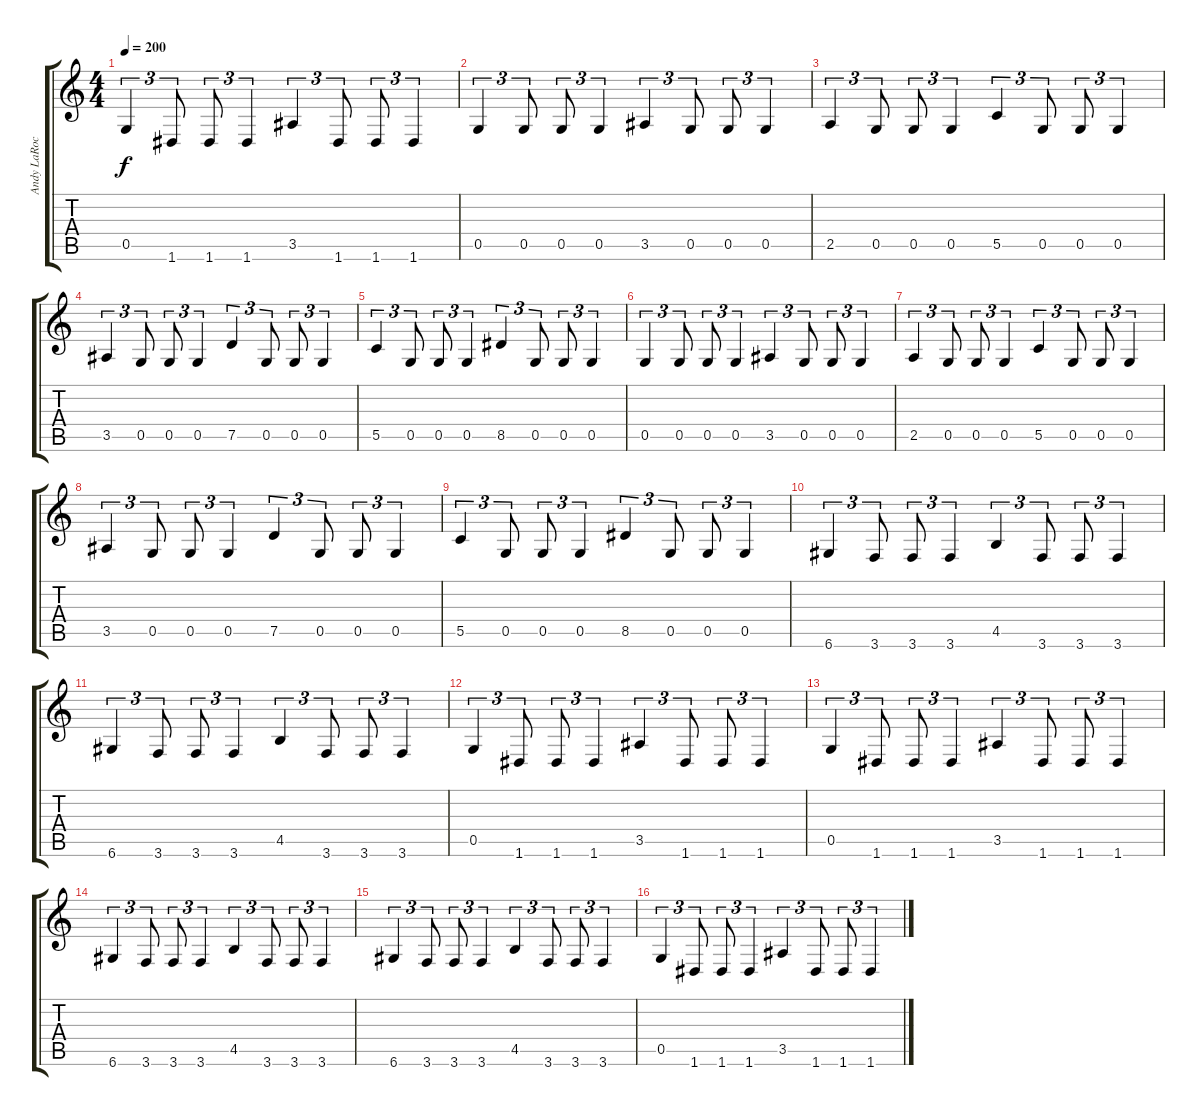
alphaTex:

\track ("Andy LaRocque" "Andy LaRoc") {instrument distortionguitar}
\staff {score tabs}
\tuning (D4 A3 F3 C3 G2 D2) {hide}
\ts (4 4)
\tempo 200
\clef g2
\ks c
0.5.4{tu (3 2) dy f} 1.6.8{tu (3 2)} 1.6.8{tu (3 2)} 1.6.4{tu (3 2)} 3.5.4{tu (3 2)} 1.6.8{tu (3 2)} 1.6.8{tu (3 2)} 1.6.4{tu (3 2)} |
0.5.4{tu (3 2)} 0.5.8{tu (3 2)} 0.5.8{tu (3 2)} 0.5.4{tu (3 2)} 3.5.4{tu (3 2)} 0.5.8{tu (3 2)} 0.5.8{tu (3 2)} 0.5.4{tu (3 2)} |
2.5.4{tu (3 2)} 0.5.8{tu (3 2)} 0.5.8{tu (3 2)} 0.5.4{tu (3 2)} 5.5.4{tu (3 2)} 0.5.8{tu (3 2)} 0.5.8{tu (3 2)} 0.5.4{tu (3 2)} |
3.5.4{tu (3 2)} 0.5.8{tu (3 2)} 0.5.8{tu (3 2)} 0.5.4{tu (3 2)} 7.5.4{tu (3 2)} 0.5.8{tu (3 2)} 0.5.8{tu (3 2)} 0.5.4{tu (3 2)} |
5.5.4{tu (3 2)} 0.5.8{tu (3 2)} 0.5.8{tu (3 2)} 0.5.4{tu (3 2)} 8.5.4{tu (3 2)} 0.5.8{tu (3 2)} 0.5.8{tu (3 2)} 0.5.4{tu (3 2)} |
0.5.4{tu (3 2)} 0.5.8{tu (3 2)} 0.5.8{tu (3 2)} 0.5.4{tu (3 2)} 3.5.4{tu (3 2)} 0.5.8{tu (3 2)} 0.5.8{tu (3 2)} 0.5.4{tu (3 2)} |
2.5.4{tu (3 2)} 0.5.8{tu (3 2)} 0.5.8{tu (3 2)} 0.5.4{tu (3 2)} 5.5.4{tu (3 2)} 0.5.8{tu (3 2)} 0.5.8{tu (3 2)} 0.5.4{tu (3 2)} |
3.5.4{tu (3 2)} 0.5.8{tu (3 2)} 0.5.8{tu (3 2)} 0.5.4{tu (3 2)} 7.5.4{tu (3 2)} 0.5.8{tu (3 2)} 0.5.8{tu (3 2)} 0.5.4{tu (3 2)} |
5.5.4{tu (3 2)} 0.5.8{tu (3 2)} 0.5.8{tu (3 2)} 0.5.4{tu (3 2)} 8.5.4{tu (3 2)} 0.5.8{tu (3 2)} 0.5.8{tu (3 2)} 0.5.4{tu (3 2)} |
6.6.4{tu (3 2)} 3.6.8{tu (3 2)} 3.6.8{tu (3 2)} 3.6.4{tu (3 2)} 4.5.4{tu (3 2)} 3.6.8{tu (3 2)} 3.6.8{tu (3 2)} 3.6.4{tu (3 2)} |
6.6.4{tu (3 2)} 3.6.8{tu (3 2)} 3.6.8{tu (3 2)} 3.6.4{tu (3 2)} 4.5.4{tu (3 2)} 3.6.8{tu (3 2)} 3.6.8{tu (3 2)} 3.6.4{tu (3 2)} |
0.5.4{tu (3 2)} 1.6.8{tu (3 2)} 1.6.8{tu (3 2)} 1.6.4{tu (3 2)} 3.5.4{tu (3 2)} 1.6.8{tu (3 2)} 1.6.8{tu (3 2)} 1.6.4{tu (3 2)} |
0.5.4{tu (3 2)} 1.6.8{tu (3 2)} 1.6.8{tu (3 2)} 1.6.4{tu (3 2)} 3.5.4{tu (3 2)} 1.6.8{tu (3 2)} 1.6.8{tu (3 2)} 1.6.4{tu (3 2)} |
6.6.4{tu (3 2)} 3.6.8{tu (3 2)} 3.6.8{tu (3 2)} 3.6.4{tu (3 2)} 4.5.4{tu (3 2)} 3.6.8{tu (3 2)} 3.6.8{tu (3 2)} 3.6.4{tu (3 2)} |
6.6.4{tu (3 2)} 3.6.8{tu (3 2)} 3.6.8{tu (3 2)} 3.6.4{tu (3 2)} 4.5.4{tu (3 2)} 3.6.8{tu (3 2)} 3.6.8{tu (3 2)} 3.6.4{tu (3 2)} |
0.5.4{tu (3 2)} 1.6.8{tu (3 2)} 1.6.8{tu (3 2)} 1.6.4{tu (3 2)} 3.5.4{tu (3 2)} 1.6.8{tu (3 2)} 1.6.8{tu (3 2)} 1.6.4{tu (3 2)}
